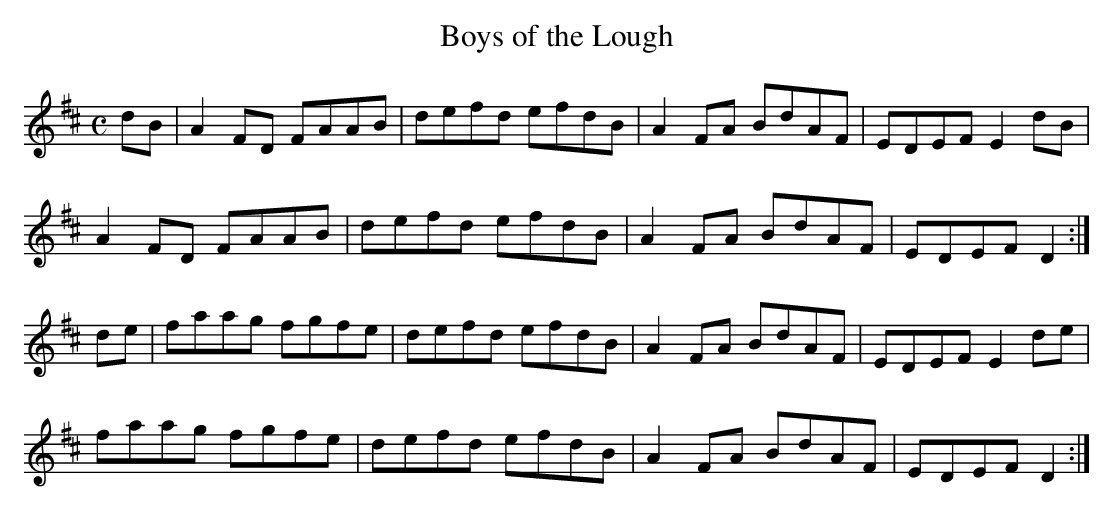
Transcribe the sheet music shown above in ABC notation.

X:1
T:Boys of the Lough
M:C
L:1/8
K:D Major
dB|A2FD FAAB|defd efdB|A2FA BdAF|EDEF E2dB|!
A2FD FAAB|defd efdB|A2FA BdAF|EDEF D2:|!
de|faag fgfe|defd efdB|A2FA BdAF|EDEF E2de|!
faag fgfe|defd efdB|A2FA BdAF|EDEF D2:|!
